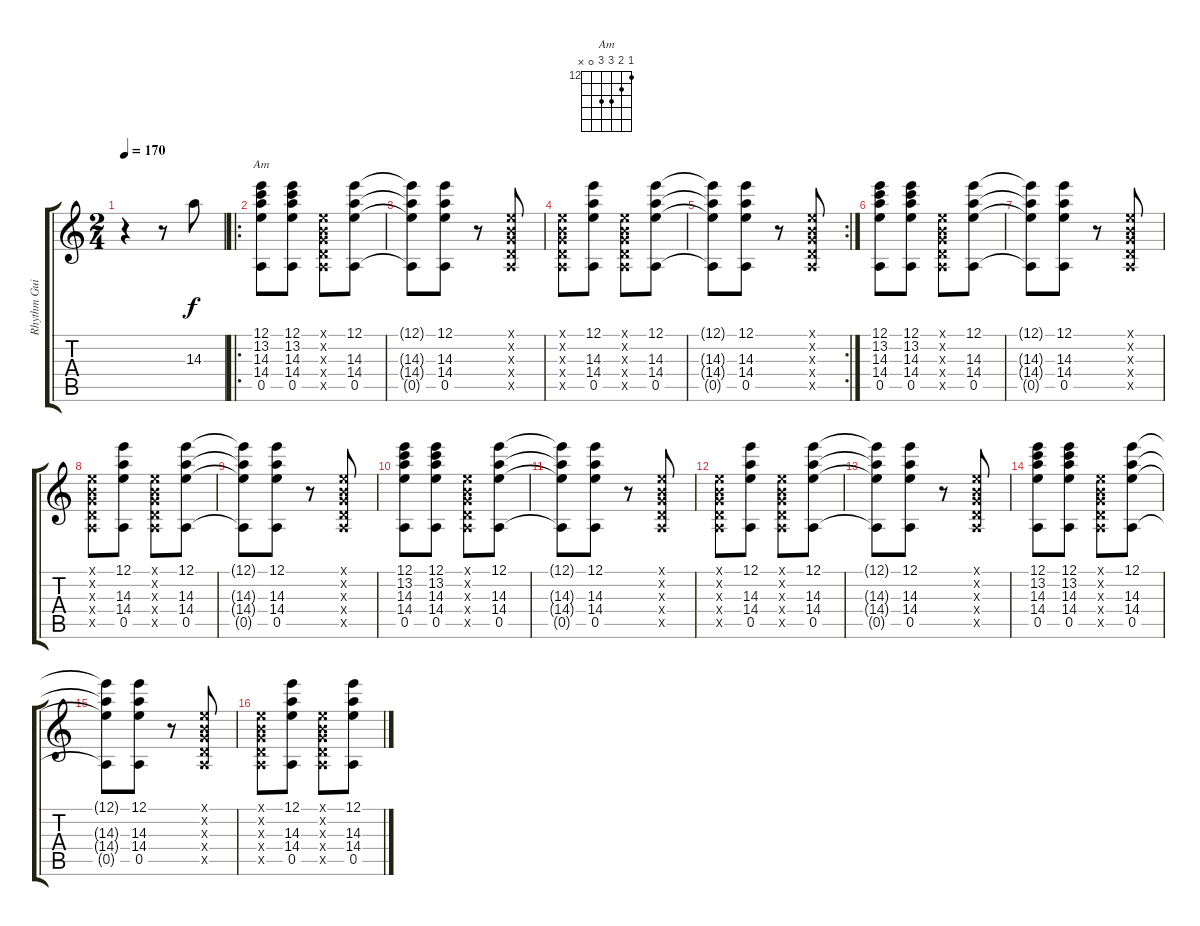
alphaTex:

\track ("Rhythm Guitar" "Rhythm Gui") {instrument distortionguitar}
\staff {score tabs}
\tuning (E4 B3 G3 D3 A2 E2) {hide}
\chord ("Am" 12 13 14 14 0 x) {firstfret 12}
\ts (2 4)
\tempo 170
\clef g2
\ks c
r.4{dy f} r.8 14.3.8 |
\ro
(12.1 13.2 14.3 14.4 0.5).8{ch "Am"} (12.1 13.2 14.3 14.4 0.5).8 (0.1{x} 0.2{x} 0.3{x} 0.4{x} 0.5{x}).8 (12.1 14.3 14.4 0.5).8 |
(12.1{t} 14.3{t} 14.4{t} 0.5{t}).8 (12.1 14.3 14.4 0.5).8 r.8 (0.1{x} 0.2{x} 0.3{x} 0.4{x} 0.5{x}).8 |
(0.1{x} 0.2{x} 0.3{x} 0.4{x} 0.5{x}).8 (12.1 14.3 14.4 0.5).8 (0.1{x} 0.2{x} 0.3{x} 0.4{x} 0.5{x}).8 (12.1 14.3 14.4 0.5).8 |
\rc 2
(12.1{t} 14.3{t} 14.4{t} 0.5{t}).8 (12.1 14.3 14.4 0.5).8 r.8 (0.1{x} 0.2{x} 0.3{x} 0.4{x} 0.5{x}).8 |
(12.1 13.2 14.3 14.4 0.5).8 (12.1 13.2 14.3 14.4 0.5).8 (0.1{x} 0.2{x} 0.3{x} 0.4{x} 0.5{x}).8 (12.1 14.3 14.4 0.5).8 |
(12.1{t} 14.3{t} 14.4{t} 0.5{t}).8 (12.1 14.3 14.4 0.5).8 r.8 (0.1{x} 0.2{x} 0.3{x} 0.4{x} 0.5{x}).8 |
(0.1{x} 0.2{x} 0.3{x} 0.4{x} 0.5{x}).8 (12.1 14.3 14.4 0.5).8 (0.1{x} 0.2{x} 0.3{x} 0.4{x} 0.5{x}).8 (12.1 14.3 14.4 0.5).8 |
(12.1{t} 14.3{t} 14.4{t} 0.5{t}).8 (12.1 14.3 14.4 0.5).8 r.8 (0.1{x} 0.2{x} 0.3{x} 0.4{x} 0.5{x}).8 |
(12.1 13.2 14.3 14.4 0.5).8 (12.1 13.2 14.3 14.4 0.5).8 (0.1{x} 0.2{x} 0.3{x} 0.4{x} 0.5{x}).8 (12.1 14.3 14.4 0.5).8 |
(12.1{t} 14.3{t} 14.4{t} 0.5{t}).8 (12.1 14.3 14.4 0.5).8 r.8 (0.1{x} 0.2{x} 0.3{x} 0.4{x} 0.5{x}).8 |
(0.1{x} 0.2{x} 0.3{x} 0.4{x} 0.5{x}).8 (12.1 14.3 14.4 0.5).8 (0.1{x} 0.2{x} 0.3{x} 0.4{x} 0.5{x}).8 (12.1 14.3 14.4 0.5).8 |
(12.1{t} 14.3{t} 14.4{t} 0.5{t}).8 (12.1 14.3 14.4 0.5).8 r.8 (0.1{x} 0.2{x} 0.3{x} 0.4{x} 0.5{x}).8 |
(12.1 13.2 14.3 14.4 0.5).8 (12.1 13.2 14.3 14.4 0.5).8 (0.1{x} 0.2{x} 0.3{x} 0.4{x} 0.5{x}).8 (12.1 14.3 14.4 0.5).8 |
(12.1{t} 14.3{t} 14.4{t} 0.5{t}).8 (12.1 14.3 14.4 0.5).8 r.8 (0.1{x} 0.2{x} 0.3{x} 0.4{x} 0.5{x}).8 |
(0.1{x} 0.2{x} 0.3{x} 0.4{x} 0.5{x}).8 (12.1 14.3 14.4 0.5).8 (0.1{x} 0.2{x} 0.3{x} 0.4{x} 0.5{x}).8 (12.1 14.3 14.4 0.5).8
